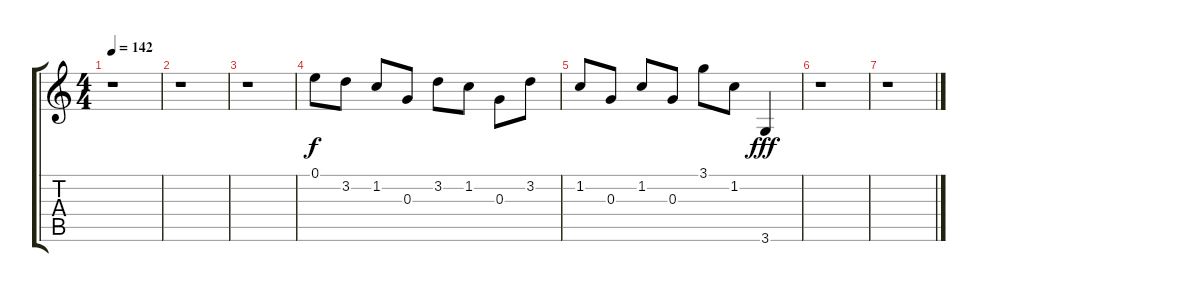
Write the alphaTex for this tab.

\track "" {instrument distortionguitar}
\staff {score tabs}
\tuning (E4 B3 G3 D3 A2 E2) {hide}
\ts (4 4)
\tempo 142
\clef g2
\ks c
r.1{dy f} |
r.1 |
r.1 |
0.1.8{balance 0} 3.2.8{balance 8} 1.2.8 0.3.8{balance 16} 3.2.8{balance 8} 1.2.8 0.3.8{balance 16} 3.2.8{balance 8} |
1.2.8 0.3.8{balance 16} 1.2.8{balance 8} 0.3.8{balance 16} 3.1.8{balance 0} 1.2.8{balance 8} 3.6.4{dy fff balance 6} |
r.1 |
r.1
